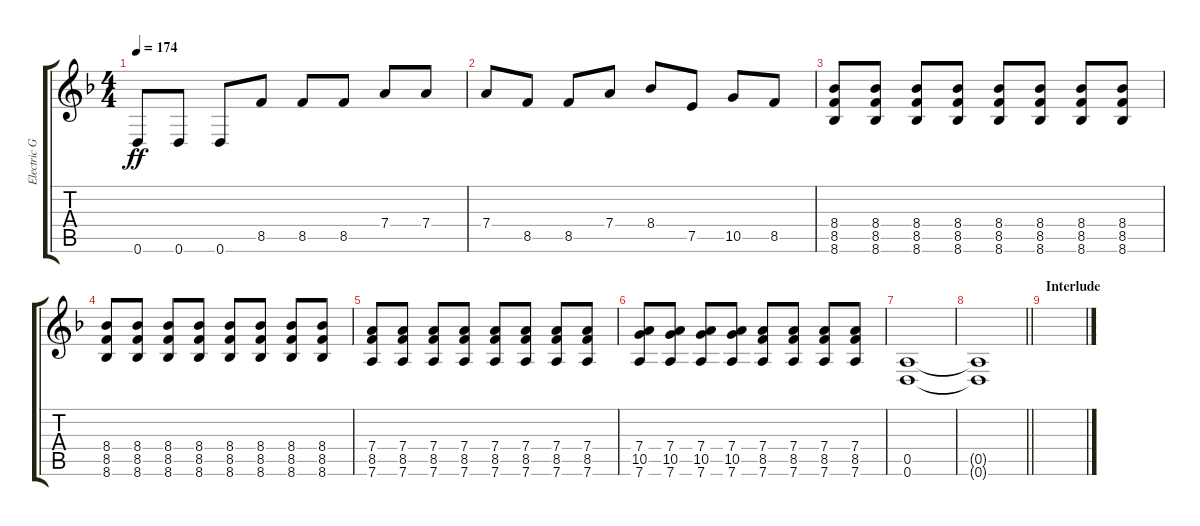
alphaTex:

\track ("Electric Guitar 2" "Electric G") {instrument overdrivenguitar}
\staff {score tabs}
\tuning (E4 B3 G3 D3 A2 D2) {hide}
\ts (4 4)
\tempo 174
\clef g2
\ks dminor
0.6.8{dy ff} 0.6.8 0.6.8 8.5.8 8.5.8 8.5.8 7.4.8 7.4.8 |
7.4.8 8.5.8 8.5.8 7.4.8 8.4.8 7.5.8 10.5.8 8.5.8 |
(8.4 8.5 8.6).8 (8.4 8.5 8.6).8 (8.4 8.5 8.6).8 (8.4 8.5 8.6).8 (8.4 8.5 8.6).8 (8.4 8.5 8.6).8 (8.4 8.5 8.6).8 (8.4 8.5 8.6).8 |
(8.4 8.5 8.6).8 (8.4 8.5 8.6).8 (8.4 8.5 8.6).8 (8.4 8.5 8.6).8 (8.4 8.5 8.6).8 (8.4 8.5 8.6).8 (8.4 8.5 8.6).8 (8.4 8.5 8.6).8 |
(7.4 8.5 7.6).8 (7.4 8.5 7.6).8 (7.4 8.5 7.6).8 (7.4 8.5 7.6).8 (7.4 8.5 7.6).8 (7.4 8.5 7.6).8 (7.4 8.5 7.6).8 (7.4 8.5 7.6).8 |
(7.4 10.5 7.6).8 (7.4 10.5 7.6).8 (7.4 10.5 7.6).8 (7.4 10.5 7.6).8 (7.4 8.5 7.6).8 (7.4 8.5 7.6).8 (7.4 8.5 7.6).8 (7.4 8.5 7.6).8 |
(0.5 0.6).1 |
\barLineRight lightlight
(0.5{t} 0.6{t}).1 |
\section ("" "Interlude")
